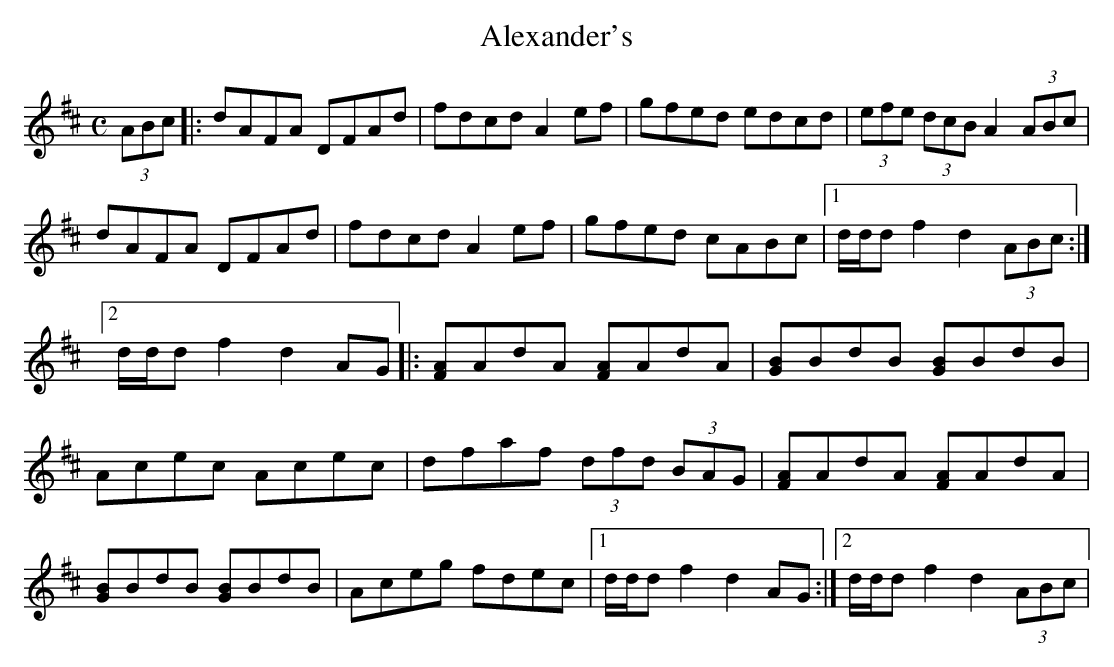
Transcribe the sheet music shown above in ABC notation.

X:1
T:Alexander's
M:C
L:1/8
K:D
(3ABc|:dAFA DFAd|fdcd A2ef|gfed edcd|(3efe (3dcB A2 (3ABc|\
dAFA DFAd|fdcd A2ef|gfed cABc|1 d/d/d f2 d2 (3ABc:|2 d/d/d f2 d2AG|:\
[AF]AdA [AF]AdA|[BG]BdB [BG]BdB|Acec Acec|dfaf (3dfd (3BAG|\
[AF]AdA [AF]AdA|[BG]BdB [BG]BdB|Aceg fdec|1 d/d/d f2 d2AG:|2 d/d/d f2 d2 (3ABc|\
